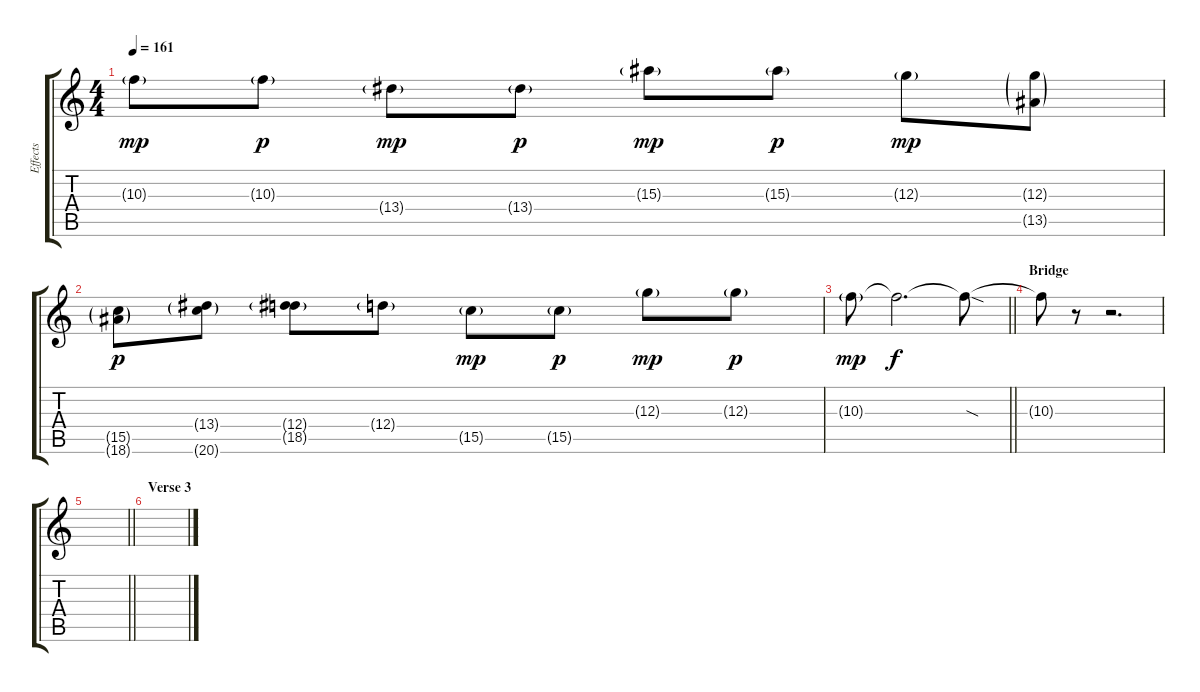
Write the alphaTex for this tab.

\track ("Effects" "Effects") {instrument overdrivenguitar}
\staff {score tabs}
\tuning (E4 B3 G3 D3 A2 E2) {hide}
\ts (4 4)
\tempo 161
\clef g2
\ks c
10.3{g}.8{dy mp} 10.3{g}.8{dy p} 13.4{g}.8{dy mp} 13.4{g}.8{dy p} 15.3{g}.8{dy mp} 15.3{g}.8{dy p} 12.3{g}.8{dy mp} (12.3{g} 13.5{g}).8 |
(15.5{g} 18.6{g}).8{dy p} (13.4{g} 20.6{g}).8 (12.4{g} 18.5{g}).8 12.4{g}.8 15.5{g}.8{dy mp} 15.5{g}.8{dy p} 12.3{g}.8{dy mp} 12.3{g}.8{dy p} |
\barLineRight lightlight
10.3{g}.8{dy mp} 10.3{t}.2{d dy f} 10.3{sod t}.8 |
\section ("" "Bridge")
10.3{t}.8 r.8 r.2{d} |
\barLineRight lightlight
|
\section ("" "Verse 3")
